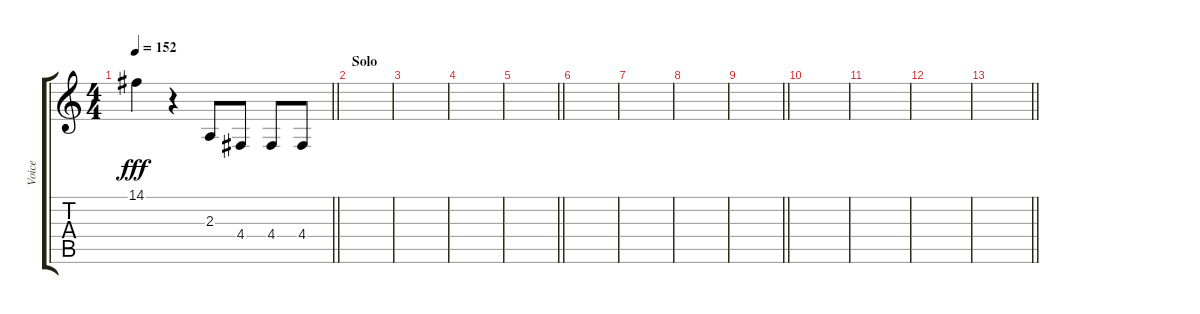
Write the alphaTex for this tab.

\track ("Voice" "Voice") {instrument lead1square}
\staff {score tabs}
\tuning (E4 B3 G3 D3 A2 E2) {hide}
\ts (4 4)
\tempo 152
\clef g2
\barLineRight lightlight
\ks c
14.1{t}.4{dy fff} r.4 2.3.8 4.4.8 4.4.8 4.4.8 |
\section ("" "Solo")
|
|
|
\barLineRight lightlight
|
|
|
|
\barLineRight lightlight
|
|
|
|
\barLineRight lightlight
